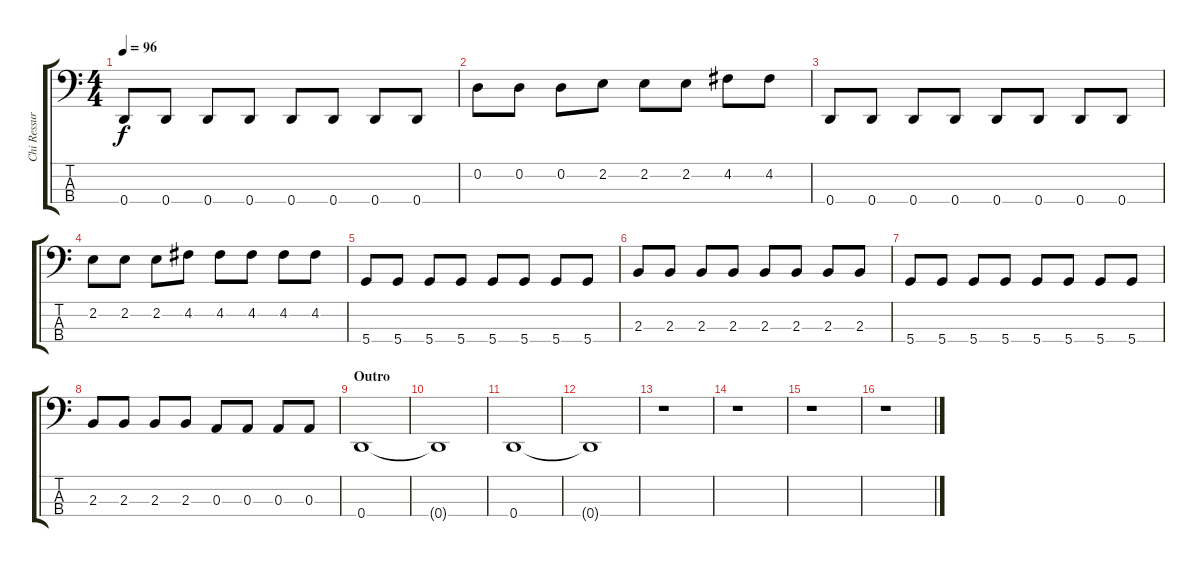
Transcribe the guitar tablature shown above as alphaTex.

\track ("Chi Ressureccion" "Chi Ressur") {instrument electricbassfinger}
\staff {score tabs}
\tuning (G2 D2 A1 D1) {hide}
\ts (4 4)
\tempo 96
\clef f4
\ks c
0.4.8{dy f} 0.4.8 0.4.8 0.4.8 0.4.8 0.4.8 0.4.8 0.4.8 |
0.2.8 0.2.8 0.2.8 2.2.8 2.2.8 2.2.8 4.2.8 4.2.8 |
0.4.8 0.4.8 0.4.8 0.4.8 0.4.8 0.4.8 0.4.8 0.4.8 |
2.2.8 2.2.8 2.2.8 4.2.8 4.2.8 4.2.8 4.2.8 4.2.8 |
5.4.8 5.4.8 5.4.8 5.4.8 5.4.8 5.4.8 5.4.8 5.4.8 |
2.3.8 2.3.8 2.3.8 2.3.8 2.3.8 2.3.8 2.3.8 2.3.8 |
5.4.8 5.4.8 5.4.8 5.4.8 5.4.8 5.4.8 5.4.8 5.4.8 |
2.3.8 2.3.8 2.3.8 2.3.8 0.3.8 0.3.8 0.3.8 0.3.8 |
\section ("" "Outro")
0.4.1 |
0.4{t}.1 |
0.4.1 |
0.4{t}.1 |
r.1 |
r.1 |
r.1 |
r.1
